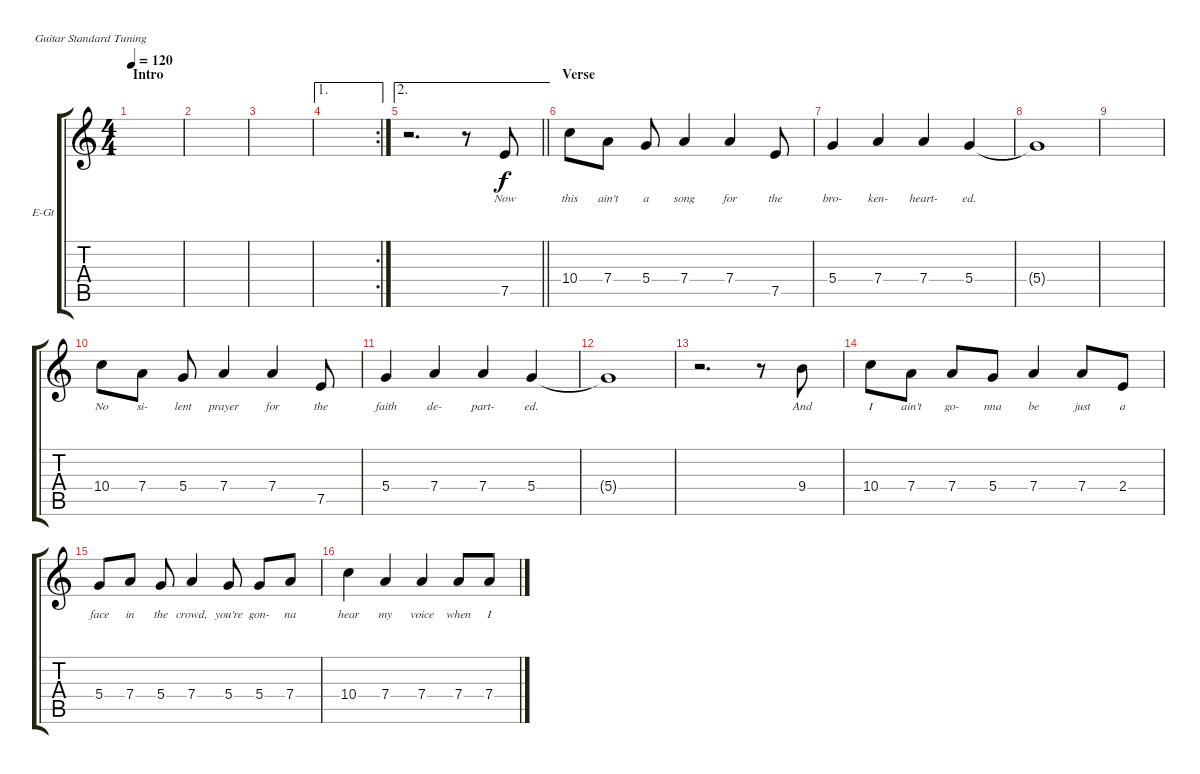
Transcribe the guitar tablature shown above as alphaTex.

\defaultSystemsLayout 4
\bracketExtendMode groupsimilarinstruments
\firstSystemTrackNameOrientation horizontal
\otherSystemsTrackNameOrientation horizontal
\track ("Vocals" "E-Gt") {instrument electricguitarclean}
\staff {score tabs}
\tuning (E4 B3 G3 D3 A2 E2)
\ts (4 4)
\section ("" "Intro")
\tempo 120
\clef g2
\scale
0.487395
\ks aminor
|
\scale
0.256303 |
\scale
0.256303 |
\ae 1
\rc 2
|
\ae 2
\barLineRight lightlight
r.2{d} r.8 7.5.8{lyrics (0 "Now") lyrics (1 "") lyrics (2 "") lyrics (3 "") lyrics (4 "")} |
\section ("" "Verse")
10.4.8{lyrics (0 "this") lyrics (1 "") lyrics (2 "") lyrics (3 "") lyrics (4 "")} 7.4.8{lyrics (0 "ain't") lyrics (1 "") lyrics (2 "") lyrics (3 "") lyrics (4 "")} 5.4.8{lyrics (0 "a") lyrics (1 "") lyrics (2 "") lyrics (3 "") lyrics (4 "")} 7.4.4{lyrics (0 "song") lyrics (1 "") lyrics (2 "") lyrics (3 "") lyrics (4 "")} 7.4.4{lyrics (0 "for") lyrics (1 "") lyrics (2 "") lyrics (3 "") lyrics (4 "")} 7.5.8{lyrics (0 "the") lyrics (1 "") lyrics (2 "") lyrics (3 "") lyrics (4 "")} |
5.4.4{lyrics (0 "bro-") lyrics (1 "") lyrics (2 "") lyrics (3 "") lyrics (4 "")} 7.4.4{lyrics (0 "ken-") lyrics (1 "") lyrics (2 "") lyrics (3 "") lyrics (4 "")} 7.4.4{lyrics (0 "heart-") lyrics (1 "") lyrics (2 "") lyrics (3 "") lyrics (4 "")} 5.4.4{lyrics (0 "ed.") lyrics (1 "") lyrics (2 "") lyrics (3 "") lyrics (4 "")} |
5.4{t}.1{lyrics (0 "") lyrics (1 "") lyrics (2 "") lyrics (3 "") lyrics (4 "")} |
|
10.4.8{lyrics (0 "No") lyrics (1 "") lyrics (2 "") lyrics (3 "") lyrics (4 "")} 7.4.8{lyrics (0 "si-") lyrics (1 "") lyrics (2 "") lyrics (3 "") lyrics (4 "")} 5.4.8{lyrics (0 "lent") lyrics (1 "") lyrics (2 "") lyrics (3 "") lyrics (4 "")} 7.4.4{lyrics (0 "prayer") lyrics (1 "") lyrics (2 "") lyrics (3 "") lyrics (4 "")} 7.4.4{lyrics (0 "for") lyrics (1 "") lyrics (2 "") lyrics (3 "") lyrics (4 "")} 7.5.8{lyrics (0 "the") lyrics (1 "") lyrics (2 "") lyrics (3 "") lyrics (4 "")} |
5.4.4{lyrics (0 "faith") lyrics (1 "") lyrics (2 "") lyrics (3 "") lyrics (4 "")} 7.4.4{lyrics (0 "de-") lyrics (1 "") lyrics (2 "") lyrics (3 "") lyrics (4 "")} 7.4.4{lyrics (0 "part-") lyrics (1 "") lyrics (2 "") lyrics (3 "") lyrics (4 "")} 5.4.4{lyrics (0 "ed.") lyrics (1 "") lyrics (2 "") lyrics (3 "") lyrics (4 "")} |
5.4{t}.1{lyrics (0 "") lyrics (1 "") lyrics (2 "") lyrics (3 "") lyrics (4 "")} |
r.2{d} r.8 9.4.8{lyrics (0 "And") lyrics (1 "") lyrics (2 "") lyrics (3 "") lyrics (4 "")} |
10.4.8{lyrics (0 "I") lyrics (1 "") lyrics (2 "") lyrics (3 "") lyrics (4 "")} 7.4.8{lyrics (0 "ain't") lyrics (1 "") lyrics (2 "") lyrics (3 "") lyrics (4 "")} 7.4.8{lyrics (0 "go-") lyrics (1 "") lyrics (2 "") lyrics (3 "") lyrics (4 "")} 5.4.8{lyrics (0 "nna") lyrics (1 "") lyrics (2 "") lyrics (3 "") lyrics (4 "")} 7.4.4{lyrics (0 "be") lyrics (1 "") lyrics (2 "") lyrics (3 "") lyrics (4 "")} 7.4.8{lyrics (0 "just") lyrics (1 "") lyrics (2 "") lyrics (3 "") lyrics (4 "")} 2.4.8{lyrics (0 "a") lyrics (1 "") lyrics (2 "") lyrics (3 "") lyrics (4 "")} |
5.4.8{lyrics (0 "face") lyrics (1 "") lyrics (2 "") lyrics (3 "") lyrics (4 "")} 7.4.8{lyrics (0 "in") lyrics (1 "") lyrics (2 "") lyrics (3 "") lyrics (4 "")} 5.4.8{lyrics (0 "the") lyrics (1 "") lyrics (2 "") lyrics (3 "") lyrics (4 "")} 7.4.4{lyrics (0 "crowd,") lyrics (1 "") lyrics (2 "") lyrics (3 "") lyrics (4 "")} 5.4.8{lyrics (0 "you're") lyrics (1 "") lyrics (2 "") lyrics (3 "") lyrics (4 "")} 5.4.8{lyrics (0 "gon-") lyrics (1 "") lyrics (2 "") lyrics (3 "") lyrics (4 "")} 7.4.8{lyrics (0 "na") lyrics (1 "") lyrics (2 "") lyrics (3 "") lyrics (4 "")} |
10.4.4{lyrics (0 "hear") lyrics (1 "") lyrics (2 "") lyrics (3 "") lyrics (4 "")} 7.4.4{lyrics (0 "my") lyrics (1 "") lyrics (2 "") lyrics (3 "") lyrics (4 "")} 7.4.4{lyrics (0 "voice") lyrics (1 "") lyrics (2 "") lyrics (3 "") lyrics (4 "")} 7.4.8{lyrics (0 "when") lyrics (1 "") lyrics (2 "") lyrics (3 "") lyrics (4 "")} 7.4.8{lyrics (0 "I") lyrics (1 "") lyrics (2 "") lyrics (3 "") lyrics (4 "")}
